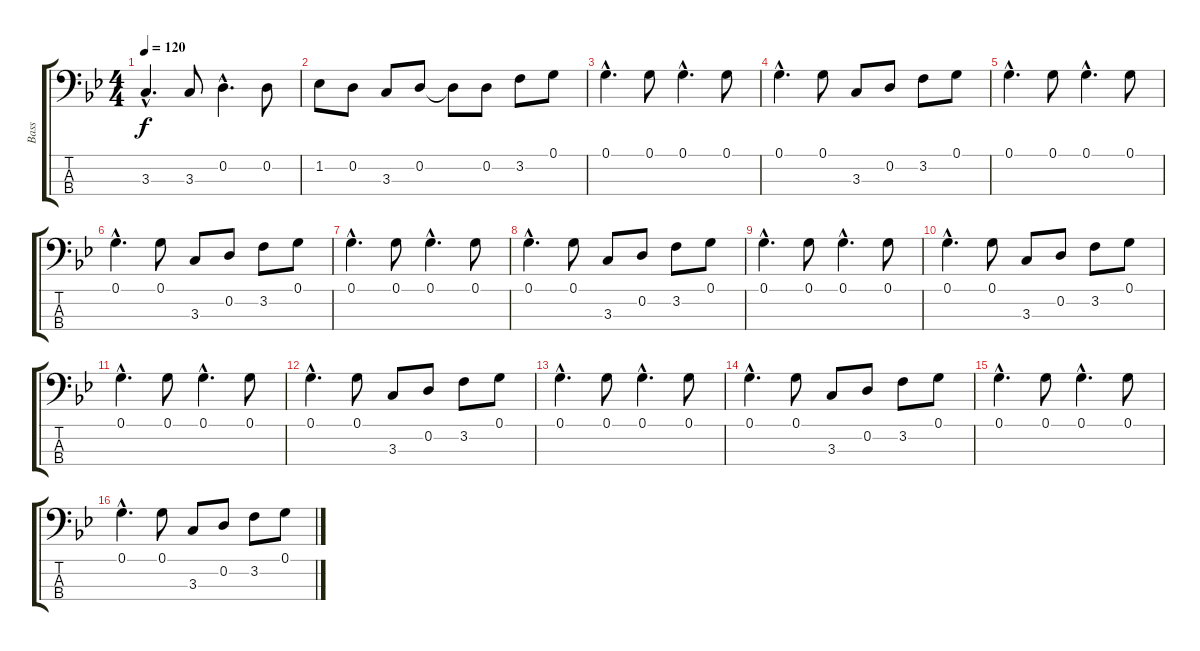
\track ("Bass" "Bass") {instrument electricbassfinger}
\staff {score tabs}
\tuning (G2 D2 A1 E1) {hide}
\ts (4 4)
\tempo 120
\clef f4
\ks bb
3.3{hac}.4{d dy f} 3.3.8 0.2{hac}.4{d} 0.2.8 |
1.2.8 0.2.8 3.3.8 0.2.8 0.2{t}.8 0.2.8 3.2.8 0.1.8 |
0.1{hac}.4{d} 0.1.8 0.1{hac}.4{d} 0.1.8 |
0.1{hac}.4{d} 0.1.8 3.3.8 0.2.8 3.2.8 0.1.8 |
0.1{hac}.4{d} 0.1.8 0.1{hac}.4{d} 0.1.8 |
0.1{hac}.4{d} 0.1.8 3.3.8 0.2.8 3.2.8 0.1.8 |
0.1{hac}.4{d} 0.1.8 0.1{hac}.4{d} 0.1.8 |
0.1{hac}.4{d} 0.1.8 3.3.8 0.2.8 3.2.8 0.1.8 |
0.1{hac}.4{d} 0.1.8 0.1{hac}.4{d} 0.1.8 |
0.1{hac}.4{d} 0.1.8 3.3.8 0.2.8 3.2.8 0.1.8 |
0.1{hac}.4{d} 0.1.8 0.1{hac}.4{d} 0.1.8 |
0.1{hac}.4{d} 0.1.8 3.3.8 0.2.8 3.2.8 0.1.8 |
0.1{hac}.4{d} 0.1.8 0.1{hac}.4{d} 0.1.8 |
0.1{hac}.4{d} 0.1.8 3.3.8 0.2.8 3.2.8 0.1.8 |
0.1{hac}.4{d} 0.1.8 0.1{hac}.4{d} 0.1.8 |
0.1{hac}.4{d} 0.1.8 3.3.8 0.2.8 3.2.8 0.1.8
